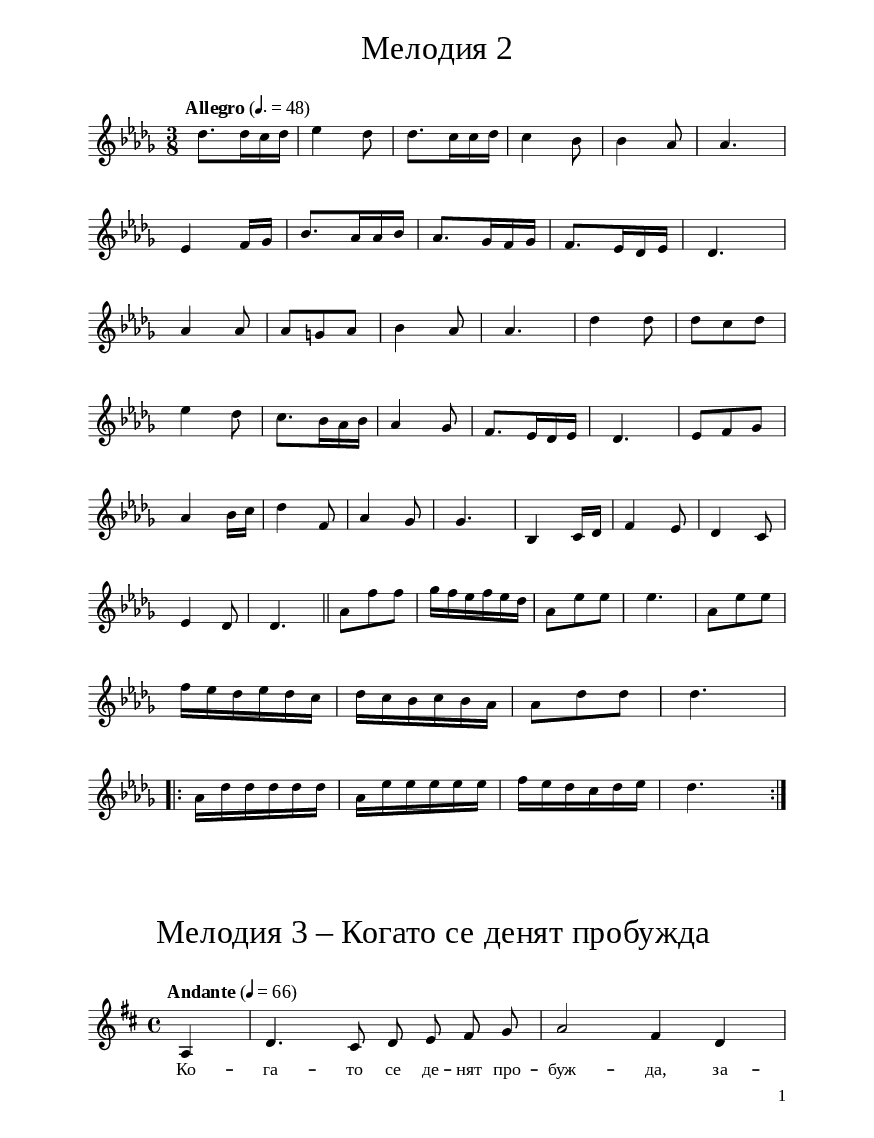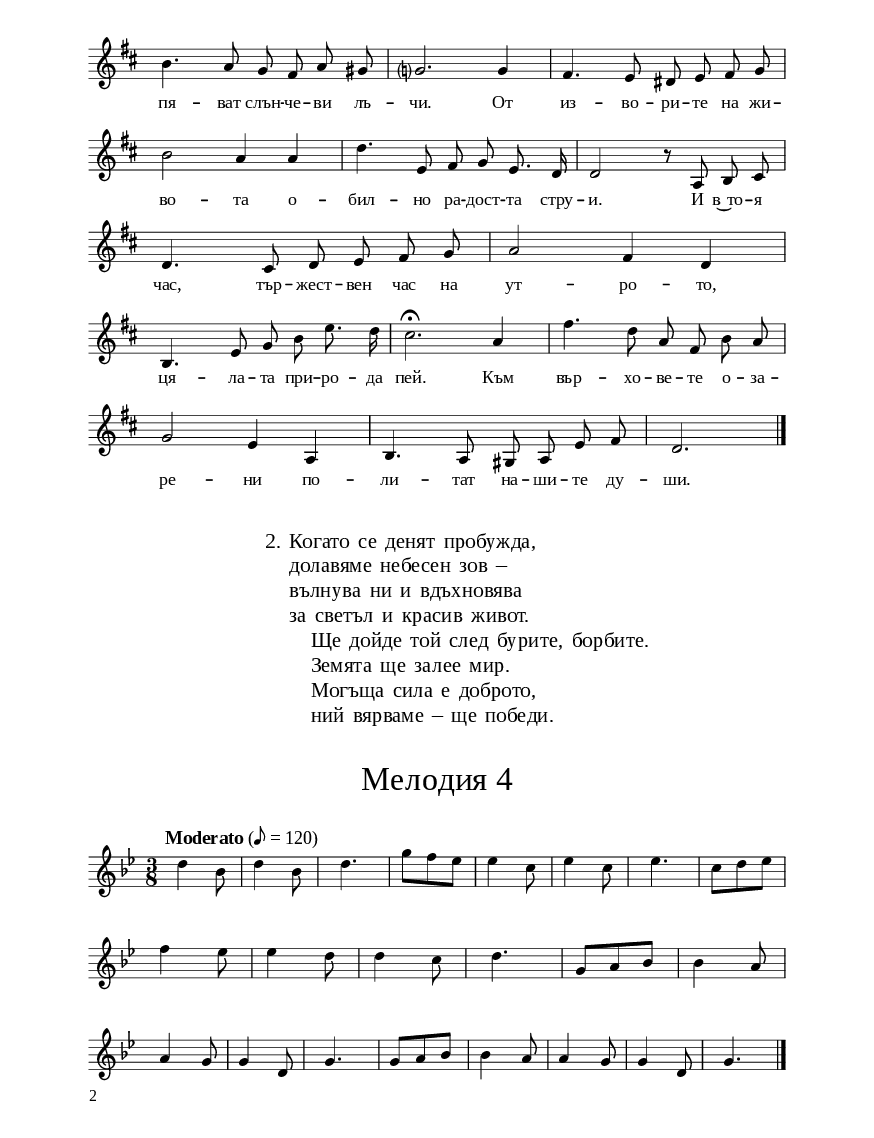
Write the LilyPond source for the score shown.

\version "2.24.3"

% include paper part and global functions
\include "include/globals.ily"

\bookpart {
  \label #'ref186
  \tocItem \markup "Мелодия 2"
  \paper {
    print-all-headers = ##t
    print-page-number = ##t
    print-first-page-number = ##t

    % put page numbers on the bottom
    oddHeaderMarkup = \markup ""
    evenHeaderMarkup = \markup ""
    oddFooterMarkup = \markup
    \fill-line {
      ""
      \if \should-print-page-number \fromproperty #'page:page-number-string
    }
    evenFooterMarkup = \markup
    \fill-line {
      \if \should-print-page-number \fromproperty #'page:page-number-string
      ""
    }

    left-margin = 1.5\cm
    right-margin = 1.5\cm
    top-margin = 1.6\cm
    bottom-margin = 1.2\cm
    ragged-bottom = ##t % do not spread the staves to fill the whole vertical space

    % change distance between staves
    system-system-spacing =
    #'((basic-distance . 9)
       (minimum-distance . 6)
       (padding . 1)
       (stretchability . 12))
  }

  \score {
    \include "include/score-layout.ily"

    \new Voice \absolute {
      \clef treble
      \key des \major
      \time 3/8
      \tempoFunc "Allegro" 4. "48"
      des''8. des''16 c''16 des''16
      | % 2
      es''4 des''8 | % 3
      des''8. c''16 c''16 des''16
      | % 4
      c''4 bes'8  | % 5
      bes'4  as'8 | % 6
      as'4. \break| % 7
      es'4  f'16  ges'16  | % 8
      bes'8.  as'16  as'16 bes'16  | % 9
      as'8.  ges'16  f'16  ges'16 |
      f'8.  es'16  des'16  es'16 | % 11
      des'4. \break | % 12
      as'4  as'8  | % 13
      as'8  g'8  as'8 | % 14
      bes'4  as'8  | % 15
      as'4.| % 16
      des''4 des ''8 | % 17
      des''8 c''8 des''8 \break | % 18
      es''4 des''8  | % 19
      c''8. bes'16  as'16 bes'16 |
      as'4  ges'8   | % 21
      f'8. es'16 des'16  es'16 | % 22
      des'4. |
      es'8  f'8  ges'8 \break| % 24
      as'4 bes'16 c''16  | % 25
      des''4  f'8 | % 26
      as'4  ges'8 |  % 27
      ges'4. | % 28
      bes4  c'16  des'16   | % 29
      f'4  es'8  |
      des'4  c'8  \break | % 31
      es'4  des'8 | % 32
      des'4. |  \bar "||" % 33
      as'8 f''8 f''8 | % 34
      ges''16 f''16 es''16 f''16
      es''16 des''16  | % 35
      as'8 es''8 es''8 | % 36
      es''4.  | % 37
      as'8 es''8 es''8   | \break  % 38
      f''16 es''16 des''16 es''16
      des''16 c''16 | % 39
      des''16 c''16 bes'16 c''16
      bes'16  as'16 |
      as'8 des''8 des''8 | % 41
      des''4.  | \break  % 42
      \bar ".|:-|" as'16 des''16 des''16 des''16
      des''16 des''16  | % 43
      as'16 es''16 es''16 es''16
      es''16 es''16  | % 44
      f''16 es''16 des''16 c''16
      des''16 es''16 | % 45
      des''4. \bar ":|."
    }

    \addlyrics {}

    \header {
      title = \titleFunc "Мелодия 2" " Melodija 2 – V radostta na denja"
    }

    \midi{}

  } % score


  \label #'ref188
  \tocItem \markup "Мелодия 3 – Когато се денят пробужда"
  \score {
    \include "include/score-layout.ily"

    \new Voice \relative c' {
      \clef treble
      \key d \major
      \time 4/4
      \tempoFunc "Andante" 4 "66"
      \autoBeamOff
      \partial 4
      a4 | d4. cis8 d8 e8 fis8 g8 | a2 fis4 d4 | \break

      b'4. a8 g fis a gis |g?2. g4 | fis4. e8 dis e fis g | \break

      b2 a4 a |d4. e,8 fis8 g8 e8. d16 | d2 r8 a8 b8 cis8 | \break

      d4. cis8 d e fis g | a2 fis4 d4 | \break

      b4. e8 g b e8. d16 | cis2.\fermata a4 | fis'4. d8 a fis b a \break |

      g2 e4 a,4 | b4. a8 gis a e'8 fis | d2 . \bar "|." \break
    }


    \addlyrics {
      Ко -- га -- то се де -- нят про -- буж -- да,
      за -- пя -- ват слън -- че -- ви лъ -- чи.
      От из -- во -- ри -- те на жи -- во -- та
      о -- бил -- но ра -- дост -- та стру -- и.
      И в~то -- я час, тър -- жест -- вен час на ут -- ро -- то,
      ця -- ла -- та при -- ро -- да пей.
      Към вър -- хо -- ве -- те о -- за -- ре -- ни
      по -- ли -- тат на -- ши -- те ду -- ши.}

      \header {
        title = \titleFunc "Мелодия 3 – Когато се денят пробужда " "Melodija – Kogato se denjat probužda"
      }

      \midi{}

    } % score

    \markup \fontsize #bgCoupletFontSize {
      \hspace #17
      \override #`(baseline-skip . ,bgCoupletBaselineSkip)
      \column {
        \line {   2. Когато се денят пробужда,}
        \line {   "   " долавяме небесен зов – }
        \line {   "   " вълнува ни и вдъхновява}
        \line {   "   " за светъл и красив живот.}
        \line {   "       " Ще дойде той след бурите, борбите. }
        \line {   "       " Земята ще залее мир.}
        \line {   "       " Могъща сила е доброто,}
        \line {   "       " ний вярваме – ще победи.}
      }

    } % markup

    \markup \empty-two

    \label #'ref189
    \tocItem \markup "Мелодия 4"
    \score {
      \include "include/score-layout.ily"

      \new Voice \absolute {
        \clef treble
        \key g \minor
        \time 3/8
        \tempoFunc "Moderato" 8 "120"
        d''4 bes'8 | % 2
        d''4 bes'8 | % 3
        d''4. | % 4
        g''8  f''8 es''8 | % 5
        es''4 c''8 | % 6
        es''4 c''8 | % 7
        es''4. | % 8
        c''8  d''8  es''8 \break | % 9
        f''4 es''8 |
        es''4 d''8 | % 11
        d''4 c''8 | % 12
        d''4. | % 13
        g'8  a'8 bes'8 | % 14
        bes'4  a'8 \break | % 15
        a'4  g'8 | % 16
        g'4  d'8 | % 17
        g'4. | % 18
        g'8 a'8 bes'8 | % 19
        bes'4  a'8 |
        a'4  g'8 | % 21
        g'4  d'8 | % 22
        g'4. \bar "|."
      }

      \addlyrics {
      }

      \header {
        title = \titleFunc "Мелодия 4" "Melodija – Ozarenie"
      }

      \midi{}

    } % score

  } % bookpart

  % Più mosso
  %
